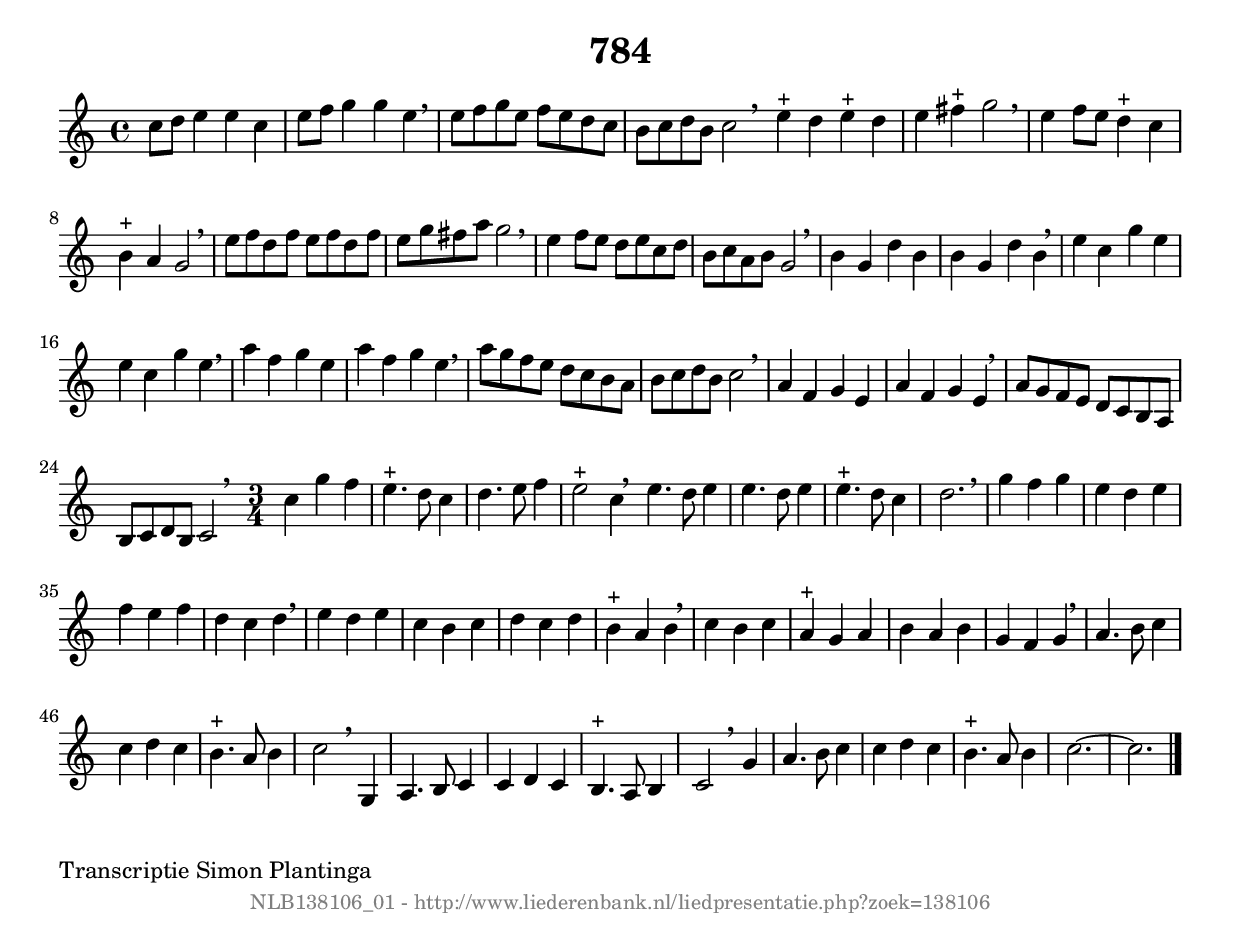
%
% produced by wce2krn 1.64 (7 June 2014)
%
\version"2.16"
#(append! paper-alist '(("long" . (cons (* 210 mm) (* 2000 mm)))))
#(set-default-paper-size "long")
sb = {\breathe}
mBreak = {\breathe }
bBreak = {\breathe }
x = {\once\override NoteHead #'style = #'cross }
gl=\glissando
itime={\override Staff.TimeSignature #'stencil = ##f }
ficta = {\once\set suggestAccidentals = ##t}
fine = {\once\override Score.RehearsalMark #'self-alignment-X = #1 \mark \markup {\italic{Fine}}}
dc = {\once\override Score.RehearsalMark #'self-alignment-X = #1 \mark \markup {\italic{D.C.}}}
dcf = {\once\override Score.RehearsalMark #'self-alignment-X = #1 \mark \markup {\italic{D.C. al Fine}}}
dcc = {\once\override Score.RehearsalMark #'self-alignment-X = #1 \mark \markup {\italic{D.C. al Coda}}}
ds = {\once\override Score.RehearsalMark #'self-alignment-X = #1 \mark \markup {\italic{D.S.}}}
dsf = {\once\override Score.RehearsalMark #'self-alignment-X = #1 \mark \markup {\italic{D.S. al Fine}}}
dsc = {\once\override Score.RehearsalMark #'self-alignment-X = #1 \mark \markup {\italic{D.S. al Coda}}}
pv = {\set Score.repeatCommands = #'((volta "1"))}
sv = {\set Score.repeatCommands = #'((volta "2"))}
tv = {\set Score.repeatCommands = #'((volta "3"))}
qv = {\set Score.repeatCommands = #'((volta "4"))}
xv = {\set Score.repeatCommands = #'((volta #f))}
\header{ tagline = ""
title = "784"
}
\score {{
\key c \major
\relative g'
{
\set melismaBusyProperties = #'()
\time 4/4
\tempo 4=120
\override Score.MetronomeMark #'transparent = ##t
\override Score.RehearsalMark #'break-visibility = #(vector #t #t #f)
c8 d8 e4 e4 c4 | e8 f8 g4 g4 e4 \sb | e8 f8 g8 e8 f8 e8 d8 c8 | b8 c8 d8 b8 c2 \bar ":|:" \bBreak
e4^"+" d4 e4^"+" d4 | e4 fis4^"+" g2 \sb | e4 f8 e8 d4^"+" c4 | b4^"+" a4 g2 \sb | e'8 f8 d8 f8 e8 f8 d8 f8 | e8 g8 fis8 a8 g2 | \mBreak \bar "|"
e4 f8 e8 d8 e8 c8 d8 | b8 c8 a8 b8 g2 \sb | b4 g4 d'4 b4 | b4 g4 d'4 b4 \sb | e4 c4 g'4 e4 | e4 c4 g'4 e4 \sb | a4 f4 g4 e4 | a4 f4 g4 e4 | \mBreak \bar "|"
a8 g8 f8 e8 d8 c8 b8 a8 | b8 c8 d8 b8 c2 \sb | a4 f4 g4 e4 | a4 f4 g4 e4 \sb | a8 g8 f8 e8 d8 c8 b8 a8 | b8 c8 d8 b8 c2 \time 3/4 \bar ":|:" \bBreak
c'4 g'4 f4 | e4.^"+" d8 c4 | d4. e8 f4 | e2^"+" c4 \bar ":|:" \bBreak
e4. d8 e4 | e4. d8 e4 | e4.^"+" d8 c4 | d2. \sb | g4 f4 g4 | e4 d4 e4 | f4 e4 f4 | d4 c4 d4 | \mBreak \bar "|"
e4 d4 e4 | c4 b4 c4 | d4 c4 d4 | b4^"+" a4 b4 \sb | c4 b4 c4 | a4^"+" g4 a4 | b4 a4 b4 | g4 f4 g4 | \mBreak \bar "|"
a4. b8 c4 | c4 d4 c4 | b4.^"+" a8 b4 | c2 \sb g,4 | a4. b8 c4 | c4 d4 c4 | b4.^"+" a8 b4 | c2 \mBreak
g'4 | a4. b8 c4 | c4 d4 c4 | b4.^"+" a8 b4 | c2.~ | c2. \bar "|."
 }}
 \midi { }
 \layout {
            indent = 0.0\cm
}
}
\markup { \wordwrap-string #" 
Transcriptie Simon Plantinga
"}
\markup { \vspace #0 } \markup { \with-color #grey \fill-line { \center-column { \smaller "NLB138106_01 - http://www.liederenbank.nl/liedpresentatie.php?zoek=138106" } } }
